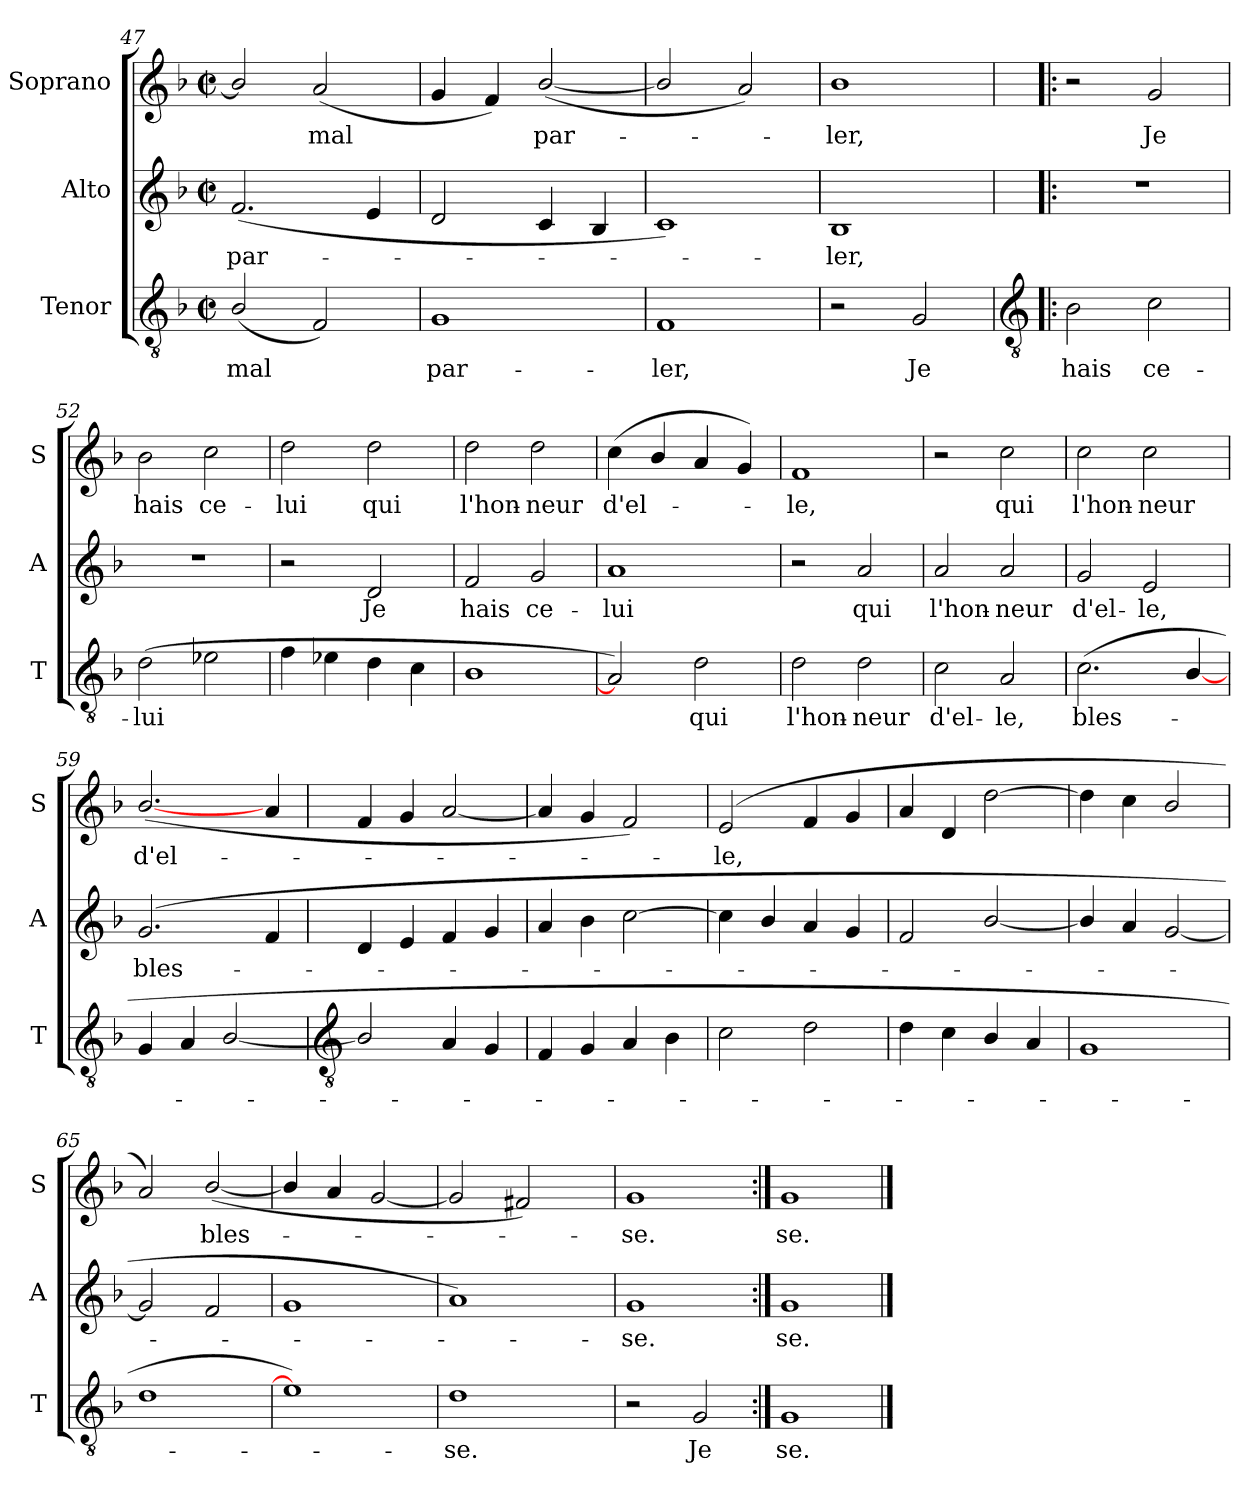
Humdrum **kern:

**kern	**text	**kern	**text	**kern	**text
*part3	*part3	*part2	*part2	*part1	*part1
*staff3	*staff3	*staff2	*staff2	*staff1	*staff1
*I"Tenor	*	*I"Alto	*	*I"Soprano	*
*I'T	*	*I'A	*	*I'S	*
*clefGv2	*	*clefG2	*	*clefG2	*
*k[b-]	*	*k[b-]	*	*k[b-]	*
*F:	*	*F:	*	*F:	*
*M2/2	*	*M2/2	*	*M2/2	*
*met(c|)	*	*met(c|)	*	*met(c|)	*
=47	=47	=47	=47	=47	=47
!	!LO:LY:b	!	!LO:LY:b	!	!
(<2B-/	mal	(<2.f	par-	2b-/]	.
!	!	!	!	!	!LO:LY:b
2F)	.	.	.	(<2a	mal
.	.	4e	.	.	.
=48	=48	=48	=48	=48	=48
!	!LO:LY:b	!	!	!	!
1G	par-	2d	.	4g	.
.	.	.	.	4f)	.
!	!	!	!	!	!LO:LY:b
.	.	4c	.	(<[2b-/	par-
.	.	4B-	.	.	.
=49	=49	=49	=49	=49	=49
!	!LO:LY:b	!	!	!	!
1F	-ler,	1c)	.	2b-/]	.
.	.	.	.	2a)	.
=50	=50	=50	=50	=50	=50
!	!	!	!LO:LY:b	!	!LO:LY:b
2r	.	1B-	ler,	1b-	ler,
!	!LO:LY:b	!	!	!	!
2G	Je	.	.	.	.
!!LO:LB:g=z
=51!|:	=51!|:	=51!|:	=51!|:	=51!|:	=51!|:
*clefGv2	*	*	*	*	*
!	!LO:LY:b	!	!	!	!
2B-	hais	1r	.	2r	.
!	!LO:LY:b	!	!	!	!LO:LY:b
2c	ce-	.	.	2g	Je
=52	=52	=52	=52	=52	=52
!	!LO:LY:b	!	!	!	!LO:LY:b
(>2d	-lui	1r	.	2b-	hais
!	!	!	!	!	!LO:LY:b
2e-X	.	.	.	2cc	ce-
=53	=53	=53	=53	=53	=53
!	!	!	!	!	!LO:LY:b
4f	.	2r	.	2dd	-lui
4e-X	.	.	.	.	.
!	!	!	!LO:LY:b	!	!LO:LY:b
4d	.	2d	Je	2dd	qui
4c	.	.	.	.	.
=54	=54	=54	=54	=54	=54
!	!	!	!LO:LY:b	!	!LO:LY:b
1B-	.	2f	hais	2dd	l'hon-
!	!	!	!LO:LY:b	!	!LO:LY:b
.	.	2g	ce-	2dd	-neur
=55	=55	=55	=55	=55	=55
!	!	!	!LO:LY:b	!	!LO:LY:b
2A])	.	1a	-lui	(<4cc	d'el-
.	.	.	.	4b-/	.
!	!LO:LY:b	!	!	!	!
2d	qui	.	.	4a	.
.	.	.	.	4g)	.
=56	=56	=56	=56	=56	=56
!	!LO:LY:b	!	!	!	!LO:LY:b
2d	l'hon-	2r	.	1f	le,
!	!LO:LY:b	!	!LO:LY:b	!	!
2d	-neur	2a	qui	.	.
=57	=57	=57	=57	=57	=57
!	!LO:LY:b	!	!LO:LY:b	!	!
2c	d'el-	2a	l'hon-	2r	.
!	!LO:LY:b	!	!LO:LY:b	!	!LO:LY:b
2A	-le,	2a	-neur	2cc	qui
=58	=58	=58	=58	=58	=58
!	!LO:LY:b	!	!LO:LY:b	!	!LO:LY:b
(<2.c	bles-	2g	d'el-	2cc	l'hon-
!	!	!	!LO:LY:b	!	!LO:LY:b
.	.	2e	-le,	2cc	-neur
[4B-/	.	.	.	.	.
=59	=59	=59	=59	=59	=59
!	!	!	!LO:LY:b	!	!LO:LY:b
4G	.	(<2.g	bles-	(<[2.b-/	d'el-
4A	.	.	.	.	.
[2B-/	.	.	.	.	.
.	.	4f	.	4a	.
!!LO:LB:g=z
=60	=60	=60	=60	=60	=60
*clefGv2	*	*	*	*	*
2B-/]	.	4d	.	4f	.
.	.	4e	.	4g	.
4A	.	4f	.	[2a	.
4G	.	4g	.	.	.
=61	=61	=61	=61	=61	=61
4F	.	4a	.	4a]	.
4G	.	4b-	.	4g	.
4A	.	[2cc	.	2f)	.
4B-	.	.	.	.	.
=62	=62	=62	=62	=62	=62
!	!	!	!	!	!LO:LY:b
2c	.	4cc]	.	(<2e	le,
.	.	4b-/	.	.	.
2d	.	4a	.	4f	.
.	.	4g	.	4g	.
=63	=63	=63	=63	=63	=63
4d	.	2f	.	4a	.
4c	.	.	.	4d	.
4B-/	.	[2b-/	.	[2dd	.
4A	.	.	.	.	.
=64	=64	=64	=64	=64	=64
1G	.	4b-/]	.	4dd]	.
.	.	4a	.	4cc	.
.	.	[2g	.	2b-/	.
=65	=65	=65	=65	=65	=65
1d	.	2g]	.	2a)	.
!	!	!	!	!	!LO:LY:b
.	.	2f	.	(<[2b-/	bles-
=66	=66	=66	=66	=66	=66
1e-])	.	1g	.	4b-/]	.
.	.	.	.	4a	.
.	.	.	.	[2g	.
=67	=67	=67	=67	=67	=67
!	!LO:LY:b	!	!	!	!
1d	se.	1a)	.	2g]	.
.	.	.	.	2f#X)	.
=68	=68	=68	=68	=68	=68
!	!	!	!LO:LY:b	!	!LO:LY:b
2r	.	1g	-se.	1g	se.
!	!LO:LY:b	!	!	!	!
2G	Je	.	.	.	.
=69:|!	=69:|!	=69:|!	=69:|!	=69:|!	=69:|!
!	!LO:LY:b	!	!LO:LY:b	!	!LO:LY:b
1G	se.	1g	se.	1g	se.
==	==	==	==	==	==
*-	*-	*-	*-	*-	*-
